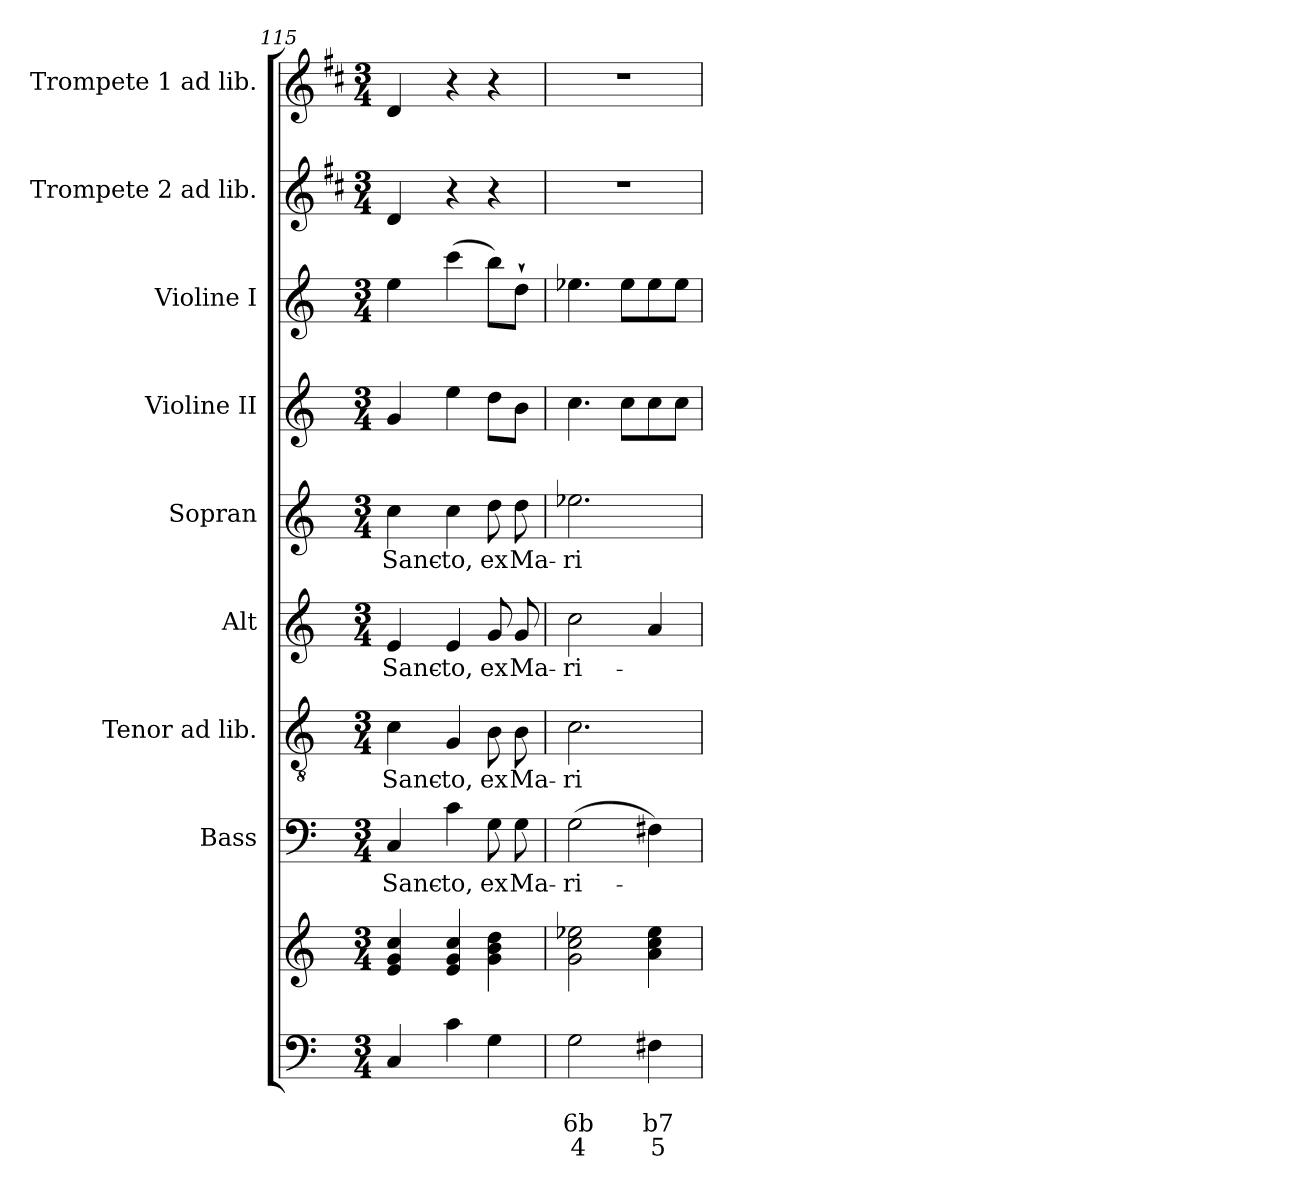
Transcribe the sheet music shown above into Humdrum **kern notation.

**kern	**text	**text	**text	**kern	**kern	**text	**kern	**text	**kern	**text	**kern	**text	**kern	**kern	**kern	**kern
*part9	*part9	*part9	*part9	*part9	*part8	*part8	*part7	*part7	*part6	*part6	*part5	*part5	*part4	*part3	*part2	*part1
*staff10	*staff10	*staff10	*staff10	*staff9	*staff8	*staff8	*staff7	*staff7	*staff6	*staff6	*staff5	*staff5	*staff4	*staff3	*staff2	*staff1
*	*	*	*	*	*I"Bass	*	*I"Tenor ad lib.	*	*I"Alt	*	*I"Sopran	*	*I"Violine II	*I"Violine I	*I"Trompete 2 ad lib.	*I"Trompete 1 ad lib.
*	*	*	*	*	*I'B.	*	*I'T.	*	*I'A.	*	*I'S.	*	*I'Vl. II	*I'Vl. I	*I'Trp. 2	*I'Trp. 1
*clefF4	*	*	*	*clefG2	*clefF4	*	*clefGv2	*	*clefG2	*	*clefG2	*	*clefG2	*clefG2	*clefG2	*clefG2
*	*	*	*	*	*	*	*	*	*	*	*	*	*	*	*ITrd1c2	*ITrd1c2
*k[]	*	*	*	*k[]	*k[]	*	*k[]	*	*k[]	*	*k[]	*	*k[]	*k[]	*k[]	*k[]
*C:	*	*	*	*C:	*C:	*	*C:	*	*C:	*	*C:	*	*C:	*C:	*C:	*C:
*M3/4	*	*	*	*M3/4	*M3/4	*	*M3/4	*	*M3/4	*	*M3/4	*	*M3/4	*M3/4	*M3/4	*M3/4
=115	=115	=115	=115	=115	=115	=115	=115	=115	=115	=115	=115	=115	=115	=115	=115	=115
!	!	!	!	!	!	!LO:LY:b	!	!LO:LY:b	!	!LO:LY:b	!	!LO:LY:b	!	!	!	!
4C/	.	.	.	4e/ 4g/ 4cc/	4C/	Sanc-	4c\	Sanc-	4e/	Sanc-	4cc\	Sanc-	4g/	4ee\	4c/	4c/
!	!	!	!	!	!	!LO:LY:b	!	!LO:LY:b	!	!LO:LY:b	!	!LO:LY:b	!	!	!	!
4c\	.	.	.	4e/ 4g/ 4cc/	4c\	-to,	4G/	-to,	4e/	-to,	4cc\	-to,	4ee\	(>4ccc\	4r	4r
!	!	!	!	!	!	!LO:LY:b	!	!LO:LY:b	!	!LO:LY:b	!	!LO:LY:b	!	!	!	!
4G\	.	.	.	4g\ 4b\ 4dd\	8G\	ex	8B\	ex	8g/	ex	8dd\	ex	8dd\L	8bb\L)	4r	4r
!	!	!	!	!	!	!LO:LY:b	!	!LO:LY:b	!	!LO:LY:b	!	!LO:LY:b	!	!	!	!
.	.	.	.	.	8G\	Ma-	8B\	Ma-	8g/	Ma-	8dd\	Ma-	8b\J	8dd`>\J	.	.
=116	=116	=116	=116	=116	=116	=116	=116	=116	=116	=116	=116	=116	=116	=116	=116	=116
!	!	!LO:LY:b	!LO:LY:b	!	!	!LO:LY:b	!	!LO:LY:b	!	!LO:LY:b	!	!LO:LY:b	!	!	!	!
2G\	.	6b	4	2g\ 2cc\ 2ee-X\	(>2G\	-ri-	2.c\	-ri-	2cc\	-ri-	2.ee-X\	-ri-	4.cc\	4.ee-X\	2.r	2.r
.	.	.	.	.	.	.	.	.	.	.	.	.	8cc\L	8ee-\L	.	.
!	!	!LO:LY:b	!LO:LY:b	!	!	!	!	!	!	!	!	!	!	!	!	!
4F#X\	.	b7	5	4a\ 4cc\ 4ee-\	4F#X\)	.	.	.	4a/	.	.	.	8cc\	8ee-\	.	.
.	.	.	.	.	.	.	.	.	.	.	.	.	8cc\J	8ee-\J	.	.
=	=	=	=	=	=	=	=	=	=	=	=	=	=	=	=	=
*-	*-	*-	*-	*-	*-	*-	*-	*-	*-	*-	*-	*-	*-	*-	*-	*-
